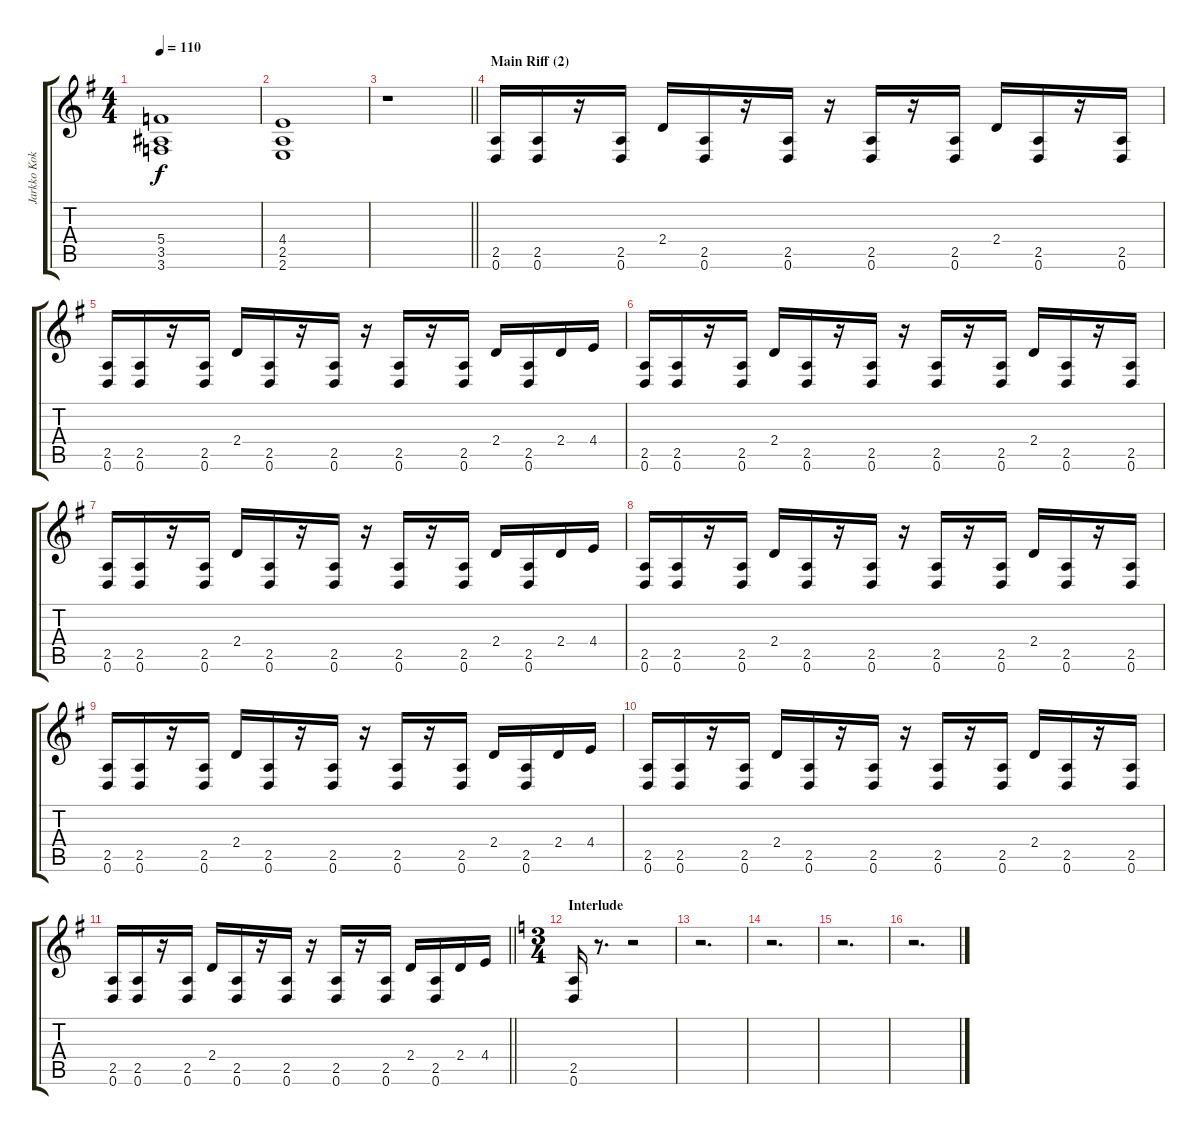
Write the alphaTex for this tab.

\track ("Jarkko Kokko (guitar)" "Jarkko Kok") {instrument distortionguitar}
\staff {score tabs}
\tuning (D4 A3 F3 C3 G2 D2) {hide}
\ts (4 4)
\tempo 110
\clef g2
\ks eminor
(5.4 3.5 3.6).1{dy f} |
(4.4 2.5 2.6).1 |
\barLineRight lightlight
r.1 |
\section ("" "Main Riff (2)")
(2.5 0.6).16 (2.5 0.6).16 r.16 (2.5 0.6).16 2.4.16 (2.5 0.6).16 r.16 (2.5 0.6).16 r.16 (2.5 0.6).16 r.16 (2.5 0.6).16 2.4.16 (2.5 0.6).16 r.16 (2.5 0.6).16 |
(2.5 0.6).16 (2.5 0.6).16 r.16 (2.5 0.6).16 2.4.16 (2.5 0.6).16 r.16 (2.5 0.6).16 r.16 (2.5 0.6).16 r.16 (2.5 0.6).16 2.4.16 (2.5 0.6).16 2.4.16 4.4.16 |
(2.5 0.6).16 (2.5 0.6).16 r.16 (2.5 0.6).16 2.4.16 (2.5 0.6).16 r.16 (2.5 0.6).16 r.16 (2.5 0.6).16 r.16 (2.5 0.6).16 2.4.16 (2.5 0.6).16 r.16 (2.5 0.6).16 |
(2.5 0.6).16 (2.5 0.6).16 r.16 (2.5 0.6).16 2.4.16 (2.5 0.6).16 r.16 (2.5 0.6).16 r.16 (2.5 0.6).16 r.16 (2.5 0.6).16 2.4.16 (2.5 0.6).16 2.4.16 4.4.16 |
(2.5 0.6).16 (2.5 0.6).16 r.16 (2.5 0.6).16 2.4.16 (2.5 0.6).16 r.16 (2.5 0.6).16 r.16 (2.5 0.6).16 r.16 (2.5 0.6).16 2.4.16 (2.5 0.6).16 r.16 (2.5 0.6).16 |
(2.5 0.6).16 (2.5 0.6).16 r.16 (2.5 0.6).16 2.4.16 (2.5 0.6).16 r.16 (2.5 0.6).16 r.16 (2.5 0.6).16 r.16 (2.5 0.6).16 2.4.16 (2.5 0.6).16 2.4.16 4.4.16 |
(2.5 0.6).16 (2.5 0.6).16 r.16 (2.5 0.6).16 2.4.16 (2.5 0.6).16 r.16 (2.5 0.6).16 r.16 (2.5 0.6).16 r.16 (2.5 0.6).16 2.4.16 (2.5 0.6).16 r.16 (2.5 0.6).16 |
\barLineRight lightlight
(2.5 0.6).16 (2.5 0.6).16 r.16 (2.5 0.6).16 2.4.16 (2.5 0.6).16 r.16 (2.5 0.6).16 r.16 (2.5 0.6).16 r.16 (2.5 0.6).16 2.4.16 (2.5 0.6).16 2.4.16 4.4.16 |
\ts (3 4)
\section ("" "Interlude")
\ks aminor
(2.5 0.6).16 r.8{d} r.2 |
r.2{d} |
r.2{d} |
r.2{d} |
r.2{d}
